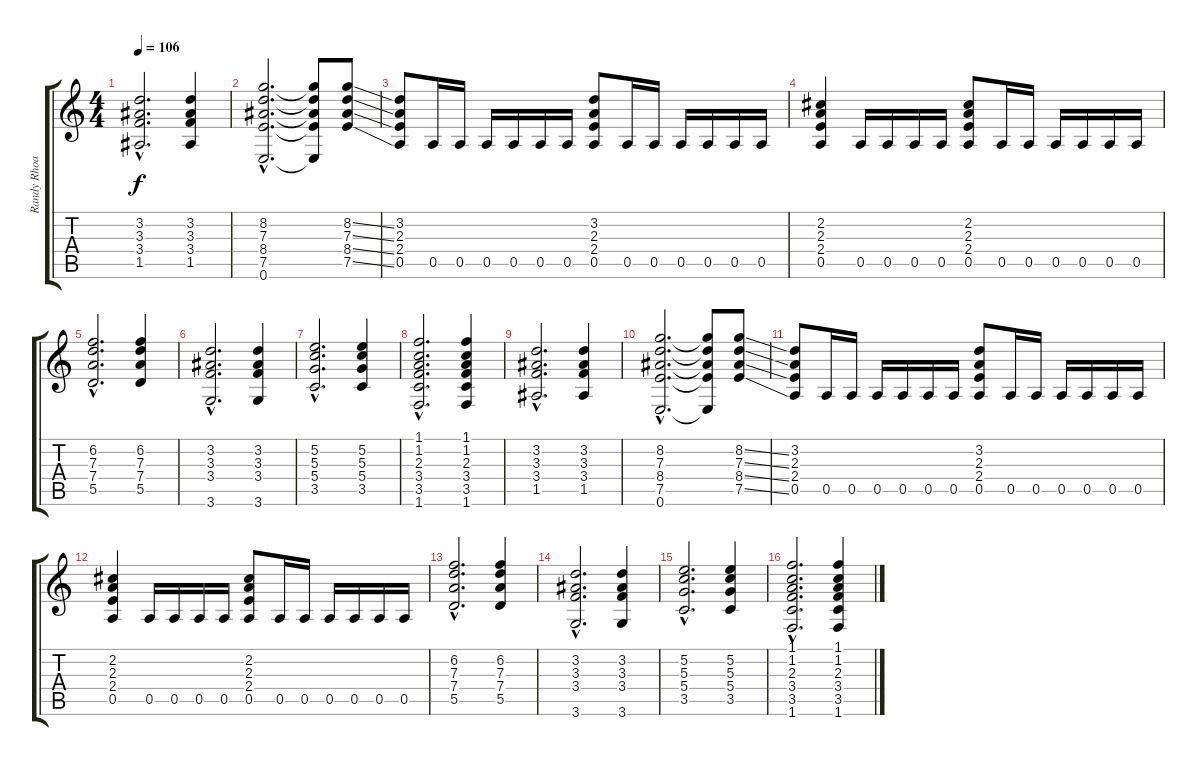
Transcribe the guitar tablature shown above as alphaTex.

\track ("Randy Rhoads (Base)" "Randy Rhoa") {instrument overdrivenguitar}
\staff {score tabs}
\tuning (E4 B3 G3 D3 A2 E2) {hide}
\ts (4 4)
\tempo 106
\clef g2
\ks c
(3.2{hac} 3.3{hac} 3.4{hac} 1.5{hac}).2{d dy f} (3.2 3.3 3.4 1.5).4 |
(8.2{hac} 7.3{hac} 8.4{hac} 7.5{hac} 0.6{hac}).2{d} (8.2{t} 7.3{t} 8.4{t} 7.5{t} 0.6{t}).8 (8.2{ss} 7.3{ss} 8.4{ss} 7.5{ss}).8 |
(3.2 2.3 2.4 0.5).8 0.5.16 0.5.16 0.5.16 0.5.16 0.5.16 0.5.16 (3.2 2.3 2.4 0.5).8 0.5.16 0.5.16 0.5.16 0.5.16 0.5.16 0.5.16 |
(2.2 2.3 2.4 0.5).4 0.5.16 0.5.16 0.5.16 0.5.16 (2.2 2.3 2.4 0.5).8 0.5.16 0.5.16 0.5.16 0.5.16 0.5.16 0.5.16 |
(6.2{hac} 7.3{hac} 7.4{hac} 5.5{hac}).2{d} (6.2 7.3 7.4 5.5).4 |
(3.2{hac} 3.3{hac} 3.4{hac} 3.6{hac}).2{d} (3.2 3.3 3.4 3.6).4 |
(5.2{hac} 5.3{hac} 5.4{hac} 3.5{hac}).2{d} (5.2 5.3 5.4 3.5).4 |
(1.1{hac} 1.2{hac} 2.3{hac} 3.4{hac} 3.5{hac} 1.6{hac}).2{d} (1.1 1.2 2.3 3.4 3.5 1.6).4 |
(3.2{hac} 3.3{hac} 3.4{hac} 1.5{hac}).2{d} (3.2 3.3 3.4 1.5).4 |
(8.2{hac} 7.3{hac} 8.4{hac} 7.5{hac} 0.6{hac}).2{d} (8.2{t} 7.3{t} 8.4{t} 7.5{t} 0.6{t}).8 (8.2{ss} 7.3{ss} 8.4{ss} 7.5{ss}).8 |
(3.2 2.3 2.4 0.5).8 0.5.16 0.5.16 0.5.16 0.5.16 0.5.16 0.5.16 (3.2 2.3 2.4 0.5).8 0.5.16 0.5.16 0.5.16 0.5.16 0.5.16 0.5.16 |
(2.2 2.3 2.4 0.5).4 0.5.16 0.5.16 0.5.16 0.5.16 (2.2 2.3 2.4 0.5).8 0.5.16 0.5.16 0.5.16 0.5.16 0.5.16 0.5.16 |
(6.2{hac} 7.3{hac} 7.4{hac} 5.5{hac}).2{d} (6.2 7.3 7.4 5.5).4 |
(3.2{hac} 3.3{hac} 3.4{hac} 3.6{hac}).2{d} (3.2 3.3 3.4 3.6).4 |
(5.2{hac} 5.3{hac} 5.4{hac} 3.5{hac}).2{d} (5.2 5.3 5.4 3.5).4 |
(1.1{hac} 1.2{hac} 2.3{hac} 3.4{hac} 3.5{hac} 1.6{hac}).2{d} (1.1 1.2 2.3 3.4 3.5 1.6).4
